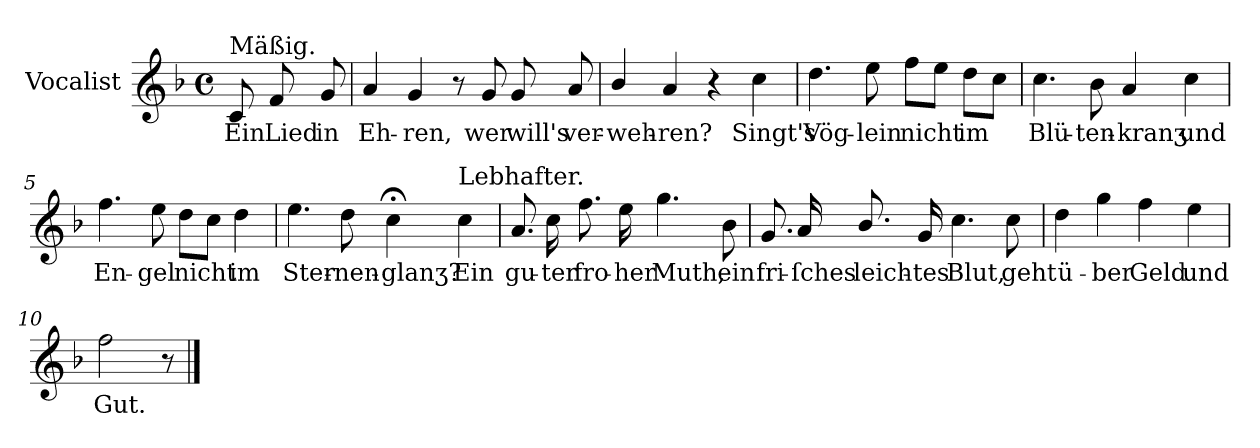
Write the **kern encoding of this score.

**kern	**text
*part1	*part1
*staff1	*staff1
*I"Vocalist	*
*clefG2	*
*k[b-]	*
*F:	*
*M4/4	*
*met(c)	*
=	=
!LO:TX:a:t=Mäßig.	!
8c	Ein
8f	Lied
8g	in
=1	=1
4a	Eh-
4g	-ren,
8r	.
8g	wer
8g	will's
8a	ver-
=2	=2
4b-/	-weh-
4a	-ren?
4r	.
4cc	Singt's
=3	=3
4.dd	Vög-
8ee	-lein
8ffL	nicht
8eeJ	.
8ddL	im
8ccJ	.
=4	=4
4.cc	Blü-
8b-	-ten-
4a	-kranʒ
4cc	und
=5	=5
4.ff	En-
8ee	-gel
8ddL	nicht
8ccJ	.
4dd	im
=6	=6
4.ee	Ster-
8dd	-nen-
4cc;<	-glanʒ?
!LO:TX:a:t=Lebhafter.	!
4cc	Ein
=7	=7
8.a	gu-
16cc	-ter
8.ff	fro-
16ee	-her
4.gg	Muth,
8b-	ein
=8	=8
8.g	fri-
16a	-ſches
8.b-/	leich-
16g	-tes
4.cc	Blut,
8cc	geht
=9	=9
4dd	ü-
4gg	-ber
4ff	Geld
4ee	und
=10	=10
2ff	Gut.
8r	.
==	==
*-	*-
